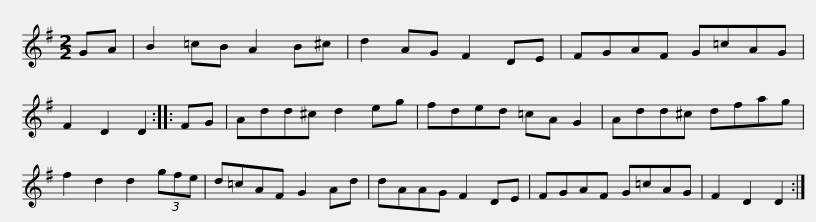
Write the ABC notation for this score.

X:1
L:1/8
M:2/2
I:linebreak $
K:G
V:1 treble
V:1
 GA | B2 =cB A2 B^c | d2 AG F2 DE | FGAF G=cAG | F2 D2 D2 :: %5
 FG | Add^c d2 eg |$ fded =cA G2 | Add^c dfag | f2 d2 d2 (3gfe | %10
 d=cAF G2 Ad | dAAG F2 DE | FGAF G=cAG |$ F2 D2 D2 :| %14
